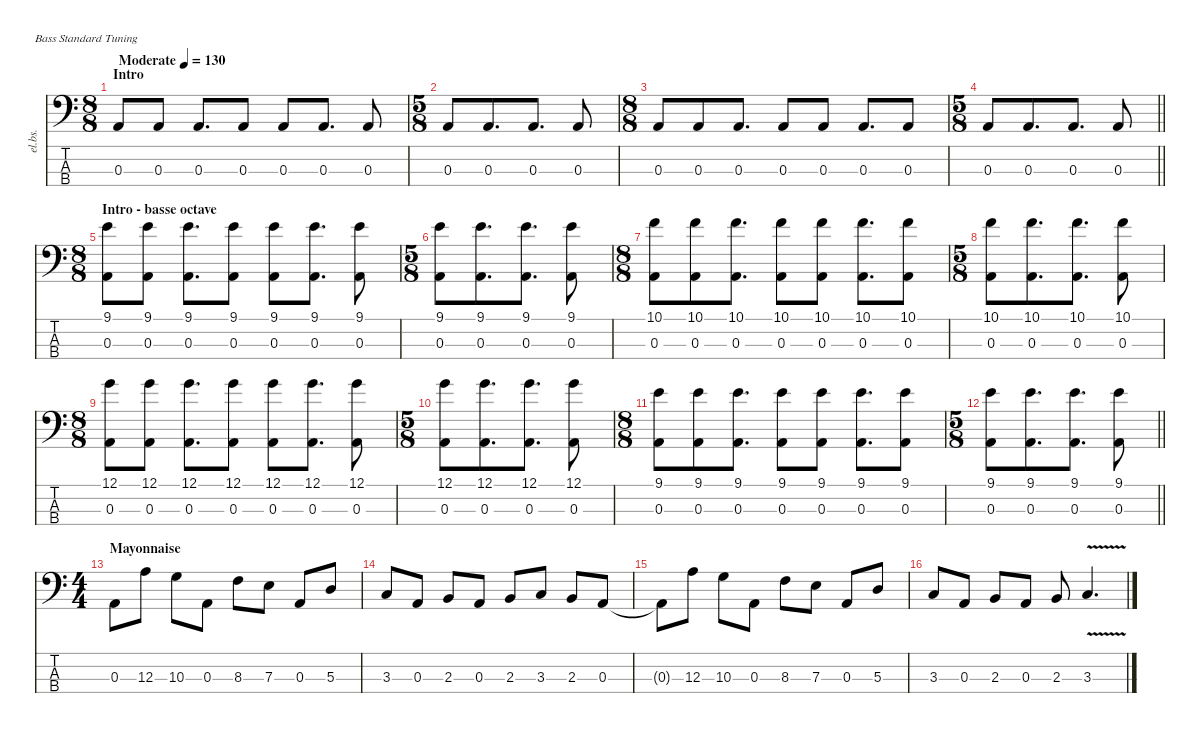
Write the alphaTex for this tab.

\defaultSystemsLayout 4
\hideDynamics
\bracketExtendMode nobrackets
\track ("Chipon" "el.bs.") {instrument electricbassfinger}
\staff {score tabs}
\tuning (G2 D2 A1 E1)
\ts (8 8)
\beaming (8 2 2 2 2)
\section ("" "Intro")
\tempo (130 "Moderate")
\clef f4
\ks c
0.3.8{dy f instrument electricbassfinger beam Up} 0.3.8{beam Up} 0.3.8{d beam Up} 0.3.8{beam Up} 0.3.8{beam Up} 0.3.8{d beam Up} 0.3.8{beam Up} |
\ts (5 8)
\beaming (8 3 2)
0.3.8{beam Up} 0.3.8{d beam Up} 0.3.8{d beam Up} 0.3.8{beam Up} |
\ts (8 8)
\beaming (8 3 2 3)
0.3.8{beam Up} 0.3.8{beam Up} 0.3.8{d beam Up} 0.3.8{beam Up} 0.3.8{beam Up} 0.3.8{d beam Up} 0.3.8{beam Up} |
\ts (5 8)
\beaming (8 3 2)
\barLineRight lightlight
0.3.8{beam Up} 0.3.8{d beam Up} 0.3.8{d beam Up} 0.3.8{beam Up} |
\ts (8 8)
\beaming (8 2 2 2 2)
\section ("" "Intro - basse octave")
(9.1 0.3).8{beam Down} (9.1 0.3).8{beam Down} (9.1 0.3).8{d beam Down} (9.1 0.3).8{beam Down} (9.1 0.3).8{beam Down} (9.1 0.3).8{d beam Down} (9.1 0.3).8{beam Down} |
\ts (5 8)
\beaming (8 3 2)
(9.1 0.3).8{beam Down} (9.1 0.3).8{d beam Down} (9.1 0.3).8{d beam Down} (9.1 0.3).8{beam Down} |
\ts (8 8)
\beaming (8 3 2 3)
(10.1 0.3).8{beam Down} (10.1 0.3).8{beam Down} (10.1 0.3).8{d beam Down} (10.1 0.3).8{beam Down} (10.1 0.3).8{beam Down} (10.1 0.3).8{d beam Down} (10.1 0.3).8{beam Down} |
\ts (5 8)
\beaming (8 3 2)
(10.1 0.3).8{beam Down} (10.1 0.3).8{d beam Down} (10.1 0.3).8{d beam Down} (10.1 0.3).8{beam Down} |
\ts (8 8)
\beaming (8 2 2 2 2)
(12.1 0.3).8{beam Down} (12.1 0.3).8{beam Down} (12.1 0.3).8{d beam Down} (12.1 0.3).8{beam Down} (12.1 0.3).8{beam Down} (12.1 0.3).8{d beam Down} (12.1 0.3).8{beam Down} |
\ts (5 8)
\beaming (8 3 2)
(12.1 0.3).8{beam Down} (12.1 0.3).8{d beam Down} (12.1 0.3).8{d beam Down} (12.1 0.3).8{beam Down} |
\ts (8 8)
\beaming (8 3 2 3)
(9.1 0.3).8{beam Down} (9.1 0.3).8{beam Down} (9.1 0.3).8{d beam Down} (9.1 0.3).8{beam Down} (9.1 0.3).8{beam Down} (9.1 0.3).8{d beam Down} (9.1 0.3).8{beam Down} |
\ts (5 8)
\beaming (8 3 2)
\barLineRight lightlight
(9.1 0.3).8{beam Down} (9.1 0.3).8{d beam Down} (9.1 0.3).8{d beam Down} (9.1 0.3).8{beam Down} |
\ts (4 4)
\beaming (8 2 2 2 2)
\section ("" "Mayonnaise")
0.3.8{beam Down} 12.3.8{beam Down} 10.3.8{beam Down} 0.3.8{beam Down} 8.3.8{beam Down} 7.3.8{beam Down} 0.3.8{beam Up} 5.3.8{beam Up} |
3.3.8{beam Up} 0.3.8{beam Up} 2.3.8{beam Up} 0.3.8{beam Up} 2.3.8{beam Up} 3.3.8{beam Up} 2.3.8{beam Up} 0.3.8{beam Up} |
0.3{t}.8{beam Down} 12.3.8{beam Down} 10.3.8{beam Down} 0.3.8{beam Down} 8.3.8{beam Down} 7.3.8{beam Down} 0.3.8{beam Up} 5.3.8{beam Up} |
3.3.8{beam Up} 0.3.8{beam Up} 2.3.8{beam Up} 0.3.8{beam Up} 2.3.8{beam Up} 3.3{v}.4{d beam Up}
